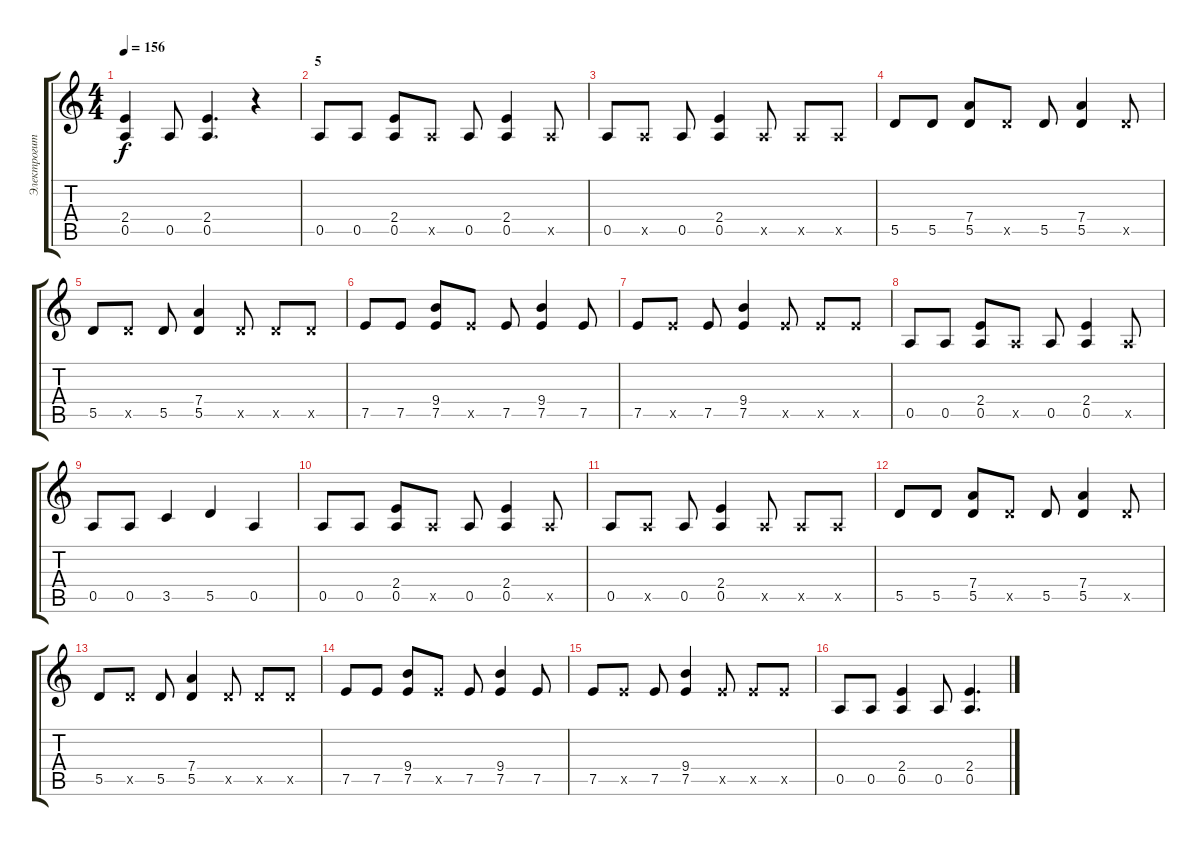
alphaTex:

\track ("Электрогитара" "Электрогит") {instrument distortionguitar}
\staff {score tabs}
\tuning (E4 B3 G3 D3 A2 E2) {hide}
\ts (4 4)
\tempo 156
\clef g2
\ks c
(2.4 0.5).4{dy f} 0.5.8 (2.4 0.5).4{d} r.4 |
\section ("" "5")
0.5.8{volume 11 balance 0} 0.5.8 (2.4 0.5).8 0.5{x}.8 0.5.8 (2.4 0.5).4 0.5{x}.8 |
0.5.8 0.5{x}.8 0.5.8 (2.4 0.5).4 0.5{x}.8 0.5{x}.8 0.5{x}.8 |
5.5.8 5.5.8 (7.4 5.5).8 5.5{x}.8 5.5.8 (7.4 5.5).4 5.5{x}.8 |
5.5.8 5.5{x}.8 5.5.8 (7.4 5.5).4 5.5{x}.8 5.5{x}.8 5.5{x}.8 |
7.5.8 7.5.8 (9.4 7.5).8 7.5{x}.8 7.5.8 (9.4 7.5).4 7.5.8 |
7.5.8 7.5{x}.8 7.5.8 (9.4 7.5).4 7.5{x}.8 7.5{x}.8 7.5{x}.8 |
0.5.8 0.5.8 (2.4 0.5).8 0.5{x}.8 0.5.8 (2.4 0.5).4 0.5{x}.8 |
0.5.8 0.5.8 3.5.4 5.5.4 0.5.4 |
0.5.8 0.5.8 (2.4 0.5).8 0.5{x}.8 0.5.8 (2.4 0.5).4 0.5{x}.8 |
0.5.8 0.5{x}.8 0.5.8 (2.4 0.5).4 0.5{x}.8 0.5{x}.8 0.5{x}.8 |
5.5.8 5.5.8 (7.4 5.5).8 5.5{x}.8 5.5.8 (7.4 5.5).4 5.5{x}.8 |
5.5.8 5.5{x}.8 5.5.8 (7.4 5.5).4 5.5{x}.8 5.5{x}.8 5.5{x}.8 |
7.5.8 7.5.8 (9.4 7.5).8 7.5{x}.8 7.5.8 (9.4 7.5).4 7.5.8 |
7.5.8 7.5{x}.8 7.5.8 (9.4 7.5).4 7.5{x}.8 7.5{x}.8 7.5{x}.8 |
0.5.8 0.5.8 (2.4 0.5).4 0.5.8 (2.4 0.5).4{d}
